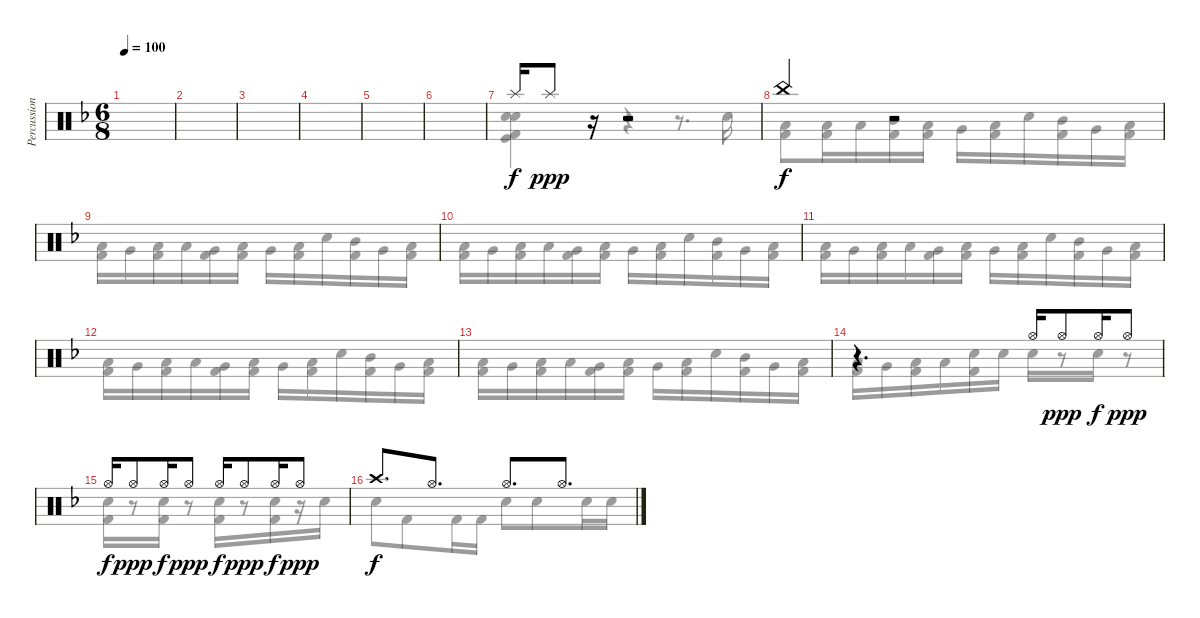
\track ("Percussion" "Percussion") {instrument percussion}
\staff {score}
\articulation defaults
\voice
\ts (6 8)
\tempo 100
\clef neutral
\ks f
|
|
|
|
|
|
"Splash (hit)".16 "Splash (hit)".8{dy ppp} r.16 r.2 |
"China (hit)".4{dy f} r.2 |
|
|
|
|
|
r.4{d} "Hi-Hat (open)".16 "Hi-Hat (open)".8{dy ppp} "Hi-Hat (open)".16{dy f} "Hi-Hat (open)".8{dy ppp} |
"Hi-Hat (open)".16{dy f} "Hi-Hat (open)".8{dy ppp} "Hi-Hat (open)".16{dy f} "Hi-Hat (open)".8{dy ppp} "Hi-Hat (open)".16{dy f} "Hi-Hat (open)".8{dy ppp} "Hi-Hat (open)".16{dy f} "Hi-Hat (open)".8{dy ppp} |
"Crash high (hit)".8{d dy f} "Hi-Hat (open)".8{d} "Hi-Hat (open)".8{d} "Hi-Hat (open)".8{d}
\voice
\clef neutral
\ottava regular
\simile none
\ks f
|
|
|
|
|
|
("Snare (hit) 2" "Electric Snare (hit)" "Kick (hit)" "Kick (hit) 2").4 r.4 r.8{d} "Electric Snare (hit)".16 |
("Low Tom (hit)" "Kick (hit) 2").8 ("Low Tom (hit)" "Kick (hit) 2").16 "Low Tom (hit)".16 ("Mid Tom (hit)" "Kick (hit) 2").16 ("Low Tom (hit)" "Kick (hit) 2").16 "Very Low Tom (hit)".16 ("Low Tom (hit)" "Kick (hit) 2").16 "Electric Snare (hit)".16 ("Mid Tom (hit)" "Kick (hit) 2").16 "Very Low Tom (hit)".16 ("Low Tom (hit)" "Kick (hit) 2").16 |
("Low Tom (hit)" "Kick (hit) 2").16 "Very Low Tom (hit)".16 ("Low Tom (hit)" "Kick (hit) 2").16 "Low Tom (hit)".16 ("Very Low Tom (hit)" "Kick (hit) 2").16 ("Low Tom (hit)" "Kick (hit) 2").16 "Very Low Tom (hit)".16 ("Low Tom (hit)" "Kick (hit) 2").16 "Electric Snare (hit)".16 ("Mid Tom (hit)" "Kick (hit) 2").16 "Very Low Tom (hit)".16 ("Low Tom (hit)" "Kick (hit) 2").16 |
("Low Tom (hit)" "Kick (hit) 2").16 "Very Low Tom (hit)".16 ("Low Tom (hit)" "Kick (hit) 2").16 "Low Tom (hit)".16 ("Very Low Tom (hit)" "Kick (hit) 2").16 ("Low Tom (hit)" "Kick (hit) 2").16 "Very Low Tom (hit)".16 ("Low Tom (hit)" "Kick (hit) 2").16 "Electric Snare (hit)".16 ("Mid Tom (hit)" "Kick (hit) 2").16 "Very Low Tom (hit)".16 ("Low Tom (hit)" "Kick (hit) 2").16 |
("Low Tom (hit)" "Kick (hit) 2").16 "Very Low Tom (hit)".16 ("Low Tom (hit)" "Kick (hit) 2").16 "Low Tom (hit)".16 ("Very Low Tom (hit)" "Kick (hit) 2").16 ("Low Tom (hit)" "Kick (hit) 2").16 "Very Low Tom (hit)".16 ("Low Tom (hit)" "Kick (hit) 2").16 "Electric Snare (hit)".16 ("Mid Tom (hit)" "Kick (hit) 2").16 "Very Low Tom (hit)".16 ("Low Tom (hit)" "Kick (hit) 2").16 |
("Low Tom (hit)" "Kick (hit) 2").16 "Very Low Tom (hit)".16 ("Low Tom (hit)" "Kick (hit) 2").16 "Low Tom (hit)".16 ("Very Low Tom (hit)" "Kick (hit) 2").16 ("Low Tom (hit)" "Kick (hit) 2").16 "Very Low Tom (hit)".16 ("Low Tom (hit)" "Kick (hit) 2").16 "Electric Snare (hit)".16 ("Mid Tom (hit)" "Kick (hit) 2").16 "Very Low Tom (hit)".16 ("Low Tom (hit)" "Kick (hit) 2").16 |
("Low Tom (hit)" "Kick (hit) 2").16 "Very Low Tom (hit)".16 ("Low Tom (hit)" "Kick (hit) 2").16 "Low Tom (hit)".16 ("Very Low Tom (hit)" "Kick (hit) 2").16 ("Low Tom (hit)" "Kick (hit) 2").16 "Very Low Tom (hit)".16 ("Low Tom (hit)" "Kick (hit) 2").16 "Electric Snare (hit)".16 ("Mid Tom (hit)" "Kick (hit) 2").16 "Very Low Tom (hit)".16 ("Low Tom (hit)" "Kick (hit) 2").16 |
("Low Tom (hit)" "Kick (hit) 2").16 "Very Low Tom (hit)".16 ("Low Tom (hit)" "Kick (hit) 2").16 "Low Tom (hit)".16 ("Electric Snare (hit)" "Kick (hit) 2").16 "Electric Snare (hit)".16 "Electric Snare (hit)".16 r.8 "Electric Snare (hit)".16 r.8 |
("Electric Snare (hit)" "Kick (hit) 2").16 r.8 ("Electric Snare (hit)" "Kick (hit) 2").16 r.8 ("Electric Snare (hit)" "Kick (hit) 2").16 r.8 ("Electric Snare (hit)" "Kick (hit) 2").16 r.16 "Electric Snare (hit)".16 |
"Electric Snare (hit)".8 "Kick (hit) 2".8 "Kick (hit) 2".16 "Kick (hit) 2".16 "Electric Snare (hit)".8 "Electric Snare (hit)".8 "Electric Snare (hit)".16 "Electric Snare (hit)".16
